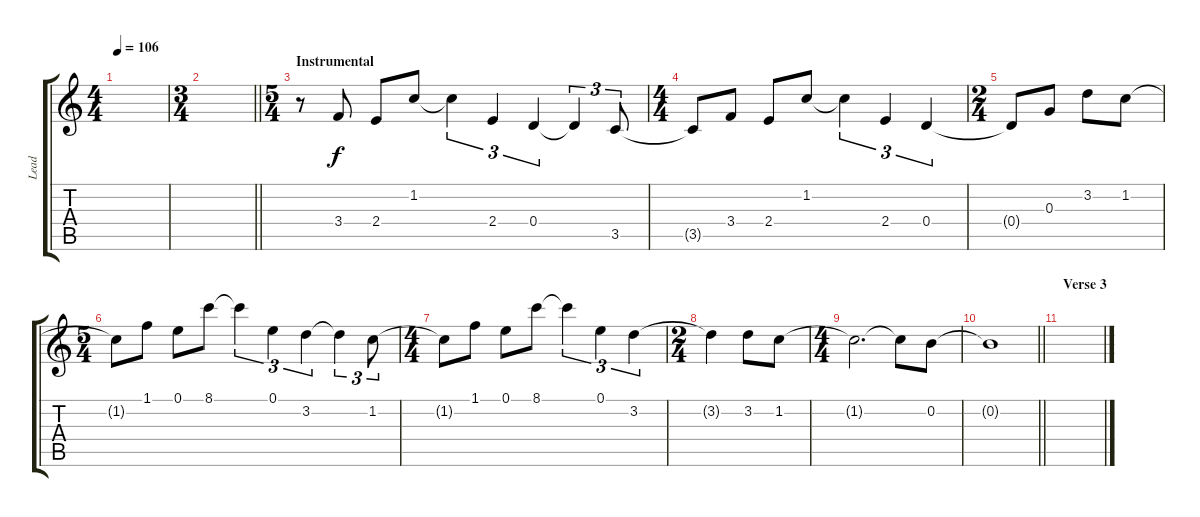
\track ("Lead" "Lead") {instrument distortionguitar}
\staff {score tabs}
\tuning (E4 B3 G3 D3 A2 E2) {hide}
\ts (4 4)
\tempo 106
\clef g2
\ks c
|
\ts (3 4)
\barLineRight lightlight
|
\ts (5 4)
\section ("" "Instrumental")
r.8 3.4.8 2.4.8 1.2.8 1.2{t}.4{tu (3 2)} 2.4.4{tu (3 2)} 0.4.4{tu (3 2)} 0.4{t}.4{tu (3 2)} 3.5.8{tu (3 2)} |
\ts (4 4)
3.5{t}.8 3.4.8 2.4.8 1.2.8 1.2{t}.4{tu (3 2)} 2.4.4{tu (3 2)} 0.4.4{tu (3 2)} |
\ts (2 4)
0.4{t}.8 0.3.8 3.2.8 1.2.8 |
\ts (5 4)
1.2{t}.8 1.1.8 0.1.8 8.1.8 8.1{t}.4{tu (3 2)} 0.1.4{tu (3 2)} 3.2.4{tu (3 2)} 3.2{t}.4{tu (3 2)} 1.2.8{tu (3 2)} |
\ts (4 4)
1.2{t}.8 1.1.8 0.1.8 8.1.8 8.1{t}.4{tu (3 2)} 0.1.4{tu (3 2)} 3.2.4{tu (3 2)} |
\ts (2 4)
3.2{t}.4 3.2.8 1.2.8 |
\ts (4 4)
1.2{t}.2{d} 1.2{t}.8 0.2.8 |
\barLineRight lightlight
0.2{t}.1 |
\section ("" "Verse 3")
